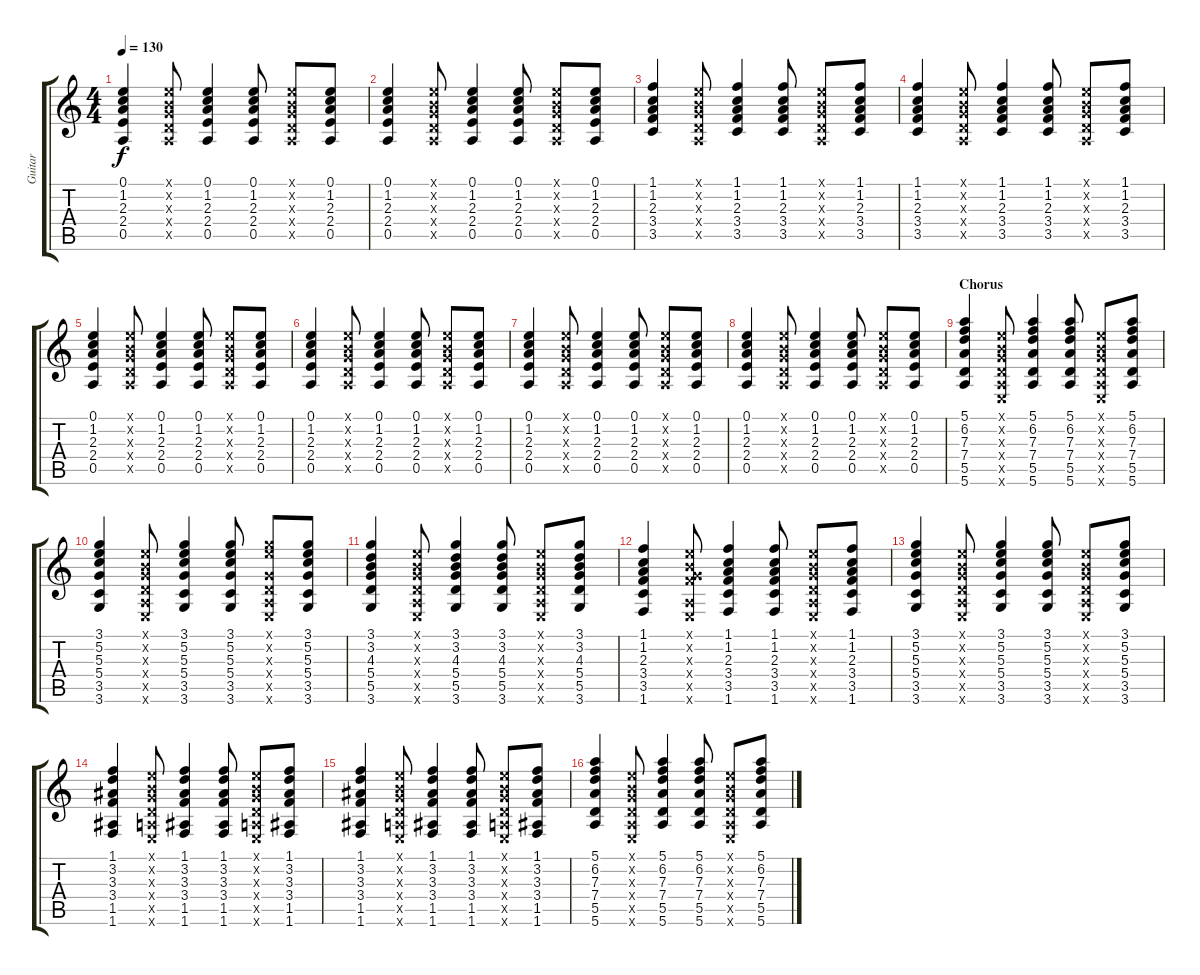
\track ("Guitar" "Guitar") {instrument overdrivenguitar}
\staff {score tabs}
\tuning (E4 B3 G3 D3 A2 E2) {hide}
\ts (4 4)
\tempo 130
\clef g2
\ks c
(0.1 1.2 2.3 2.4 0.5).4{dy f} (0.1{x} 0.2{x} 0.3{x} 0.4{x} 0.5{x}).8 (0.1 1.2 2.3 2.4 0.5).4 (0.1 1.2 2.3 2.4 0.5).8 (0.1{x} 0.2{x} 0.3{x} 0.4{x} 0.5{x}).8 (0.1 1.2 2.3 2.4 0.5).8 |
(0.1 1.2 2.3 2.4 0.5).4 (0.1{x} 0.2{x} 0.3{x} 0.4{x} 0.5{x}).8 (0.1 1.2 2.3 2.4 0.5).4 (0.1 1.2 2.3 2.4 0.5).8 (0.1{x} 0.2{x} 0.3{x} 0.4{x} 0.5{x}).8 (0.1 1.2 2.3 2.4 0.5).8 |
(1.1 1.2 2.3 3.4 3.5).4 (0.1{x} 0.2{x} 0.3{x} 0.4{x} 0.5{x}).8 (1.1 1.2 2.3 3.4 3.5).4 (1.1 1.2 2.3 3.4 3.5).8 (0.1{x} 0.2{x} 0.3{x} 0.4{x} 0.5{x}).8 (1.1 1.2 2.3 3.4 3.5).8 |
(1.1 1.2 2.3 3.4 3.5).4 (0.1{x} 0.2{x} 0.3{x} 0.4{x} 0.5{x}).8 (1.1 1.2 2.3 3.4 3.5).4 (1.1 1.2 2.3 3.4 3.5).8 (0.1{x} 0.2{x} 0.3{x} 0.4{x} 0.5{x}).8 (1.1 1.2 2.3 3.4 3.5).8 |
(0.1 1.2 2.3 2.4 0.5).4{instrument electricguitarclean} (0.1{x} 0.2{x} 0.3{x} 0.4{x} 0.5{x}).8 (0.1 1.2 2.3 2.4 0.5).4 (0.1 1.2 2.3 2.4 0.5).8 (0.1{x} 0.2{x} 0.3{x} 0.4{x} 0.5{x}).8 (0.1 1.2 2.3 2.4 0.5).8 |
(0.1 1.2 2.3 2.4 0.5).4 (0.1{x} 0.2{x} 0.3{x} 0.4{x} 0.5{x}).8 (0.1 1.2 2.3 2.4 0.5).4 (0.1 1.2 2.3 2.4 0.5).8 (0.1{x} 0.2{x} 0.3{x} 0.4{x} 0.5{x}).8 (0.1 1.2 2.3 2.4 0.5).8 |
(0.1 1.2 2.3 2.4 0.5).4 (0.1{x} 0.2{x} 0.3{x} 0.4{x} 0.5{x}).8 (0.1 1.2 2.3 2.4 0.5).4 (0.1 1.2 2.3 2.4 0.5).8 (0.1{x} 0.2{x} 0.3{x} 0.4{x} 0.5{x}).8 (0.1 1.2 2.3 2.4 0.5).8 |
(0.1 1.2 2.3 2.4 0.5).4 (0.1{x} 0.2{x} 0.3{x} 0.4{x} 0.5{x}).8 (0.1 1.2 2.3 2.4 0.5).4 (0.1 1.2 2.3 2.4 0.5).8 (0.1{x} 0.2{x} 0.3{x} 0.4{x} 0.5{x}).8 (0.1 1.2 2.3 2.4 0.5).8 |
\section ("" "Chorus")
(5.1 6.2 7.3 7.4 5.5 5.6).4{instrument electricguitarclean} (0.1{x} 0.2{x} 0.3{x} 0.4{x} 0.5{x} 0.6{x}).8 (5.1 6.2 7.3 7.4 5.5 5.6).4 (5.1 6.2 7.3 7.4 5.5 5.6).8 (0.1{x} 0.2{x} 0.3{x} 0.4{x} 0.5{x} 0.6{x}).8 (5.1 6.2 7.3 7.4 5.5 5.6).8 |
(3.1 5.2 5.3 5.4 3.5 3.6).4 (0.1{x} 0.2{x} 0.3{x} 0.4{x} 0.5{x} 0.6{x}).8 (3.1 5.2 5.3 5.4 3.5 3.6).4 (3.1 5.2 5.3 5.4 3.5 3.6).8 (3.1{x} 5.2{x} 0.3{x} 0.4{x} 0.5{x} 0.6{x}).8 (3.1 5.2 5.3 5.4 3.5 3.6).8 |
(3.1 3.2 4.3 5.4 5.5 3.6).4 (0.1{x} 0.2{x} 0.3{x} 0.4{x} 0.5{x} 0.6{x}).8 (3.1 3.2 4.3 5.4 5.5 3.6).4 (3.1 3.2 4.3 5.4 5.5 3.6).8 (0.1{x} 0.2{x} 0.3{x} 0.4{x} 0.5{x} 0.6{x}).8 (3.1 3.2 4.3 5.4 5.5 3.6).8 |
(1.1 1.2 2.3 3.4 3.5 1.6).4 (0.1{x} 0.2{x} 0.3{x} 3.4{x} 0.5{x} 0.6{x}).8 (1.1 1.2 2.3 3.4 3.5 1.6).4 (1.1 1.2 2.3 3.4 3.5 1.6).8 (0.1{x} 0.2{x} 0.3{x} 0.4{x} 0.5{x} 0.6{x}).8 (1.1 1.2 2.3 3.4 3.5 1.6).8 |
(3.1 5.2 5.3 5.4 3.5 3.6).4 (0.1{x} 0.2{x} 0.3{x} 0.4{x} 0.5{x} 0.6{x}).8 (3.1 5.2 5.3 5.4 3.5 3.6).4 (3.1 5.2 5.3 5.4 3.5 3.6).8 (0.1{x} 0.2{x} 0.3{x} 0.4{x} 0.5{x} 0.6{x}).8 (3.1 5.2 5.3 5.4 3.5 3.6).8 |
(1.1 3.2 3.3 3.4 1.5 1.6).4 (0.1{x} 0.2{x} 0.3{x} 0.4{x} 0.5{x} 0.6{x}).8 (1.1 3.2 3.3 3.4 1.5 1.6).4 (1.1 3.2 3.3 3.4 1.5 1.6).8 (0.1{x} 0.2{x} 0.3{x} 0.4{x} 0.5{x} 0.6{x}).8 (1.1 3.2 3.3 3.4 1.5 1.6).8 |
(1.1 3.2 3.3 3.4 1.5 1.6).4 (0.1{x} 0.2{x} 0.3{x} 0.4{x} 0.5{x} 0.6{x}).8 (1.1 3.2 3.3 3.4 1.5 1.6).4 (1.1 3.2 3.3 3.4 1.5 1.6).8 (0.1{x} 0.2{x} 0.3{x} 0.4{x} 0.5{x} 0.6{x}).8 (1.1 3.2 3.3 3.4 1.5 1.6).8 |
(5.1 6.2 7.3 7.4 5.5 5.6).4 (0.1{x} 0.2{x} 0.3{x} 0.4{x} 0.5{x} 0.6{x}).8 (5.1 6.2 7.3 7.4 5.5 5.6).4 (5.1 6.2 7.3 7.4 5.5 5.6).8 (0.1{x} 0.2{x} 0.3{x} 0.4{x} 0.5{x} 0.6{x}).8 (5.1 6.2 7.3 7.4 5.5 5.6).8
